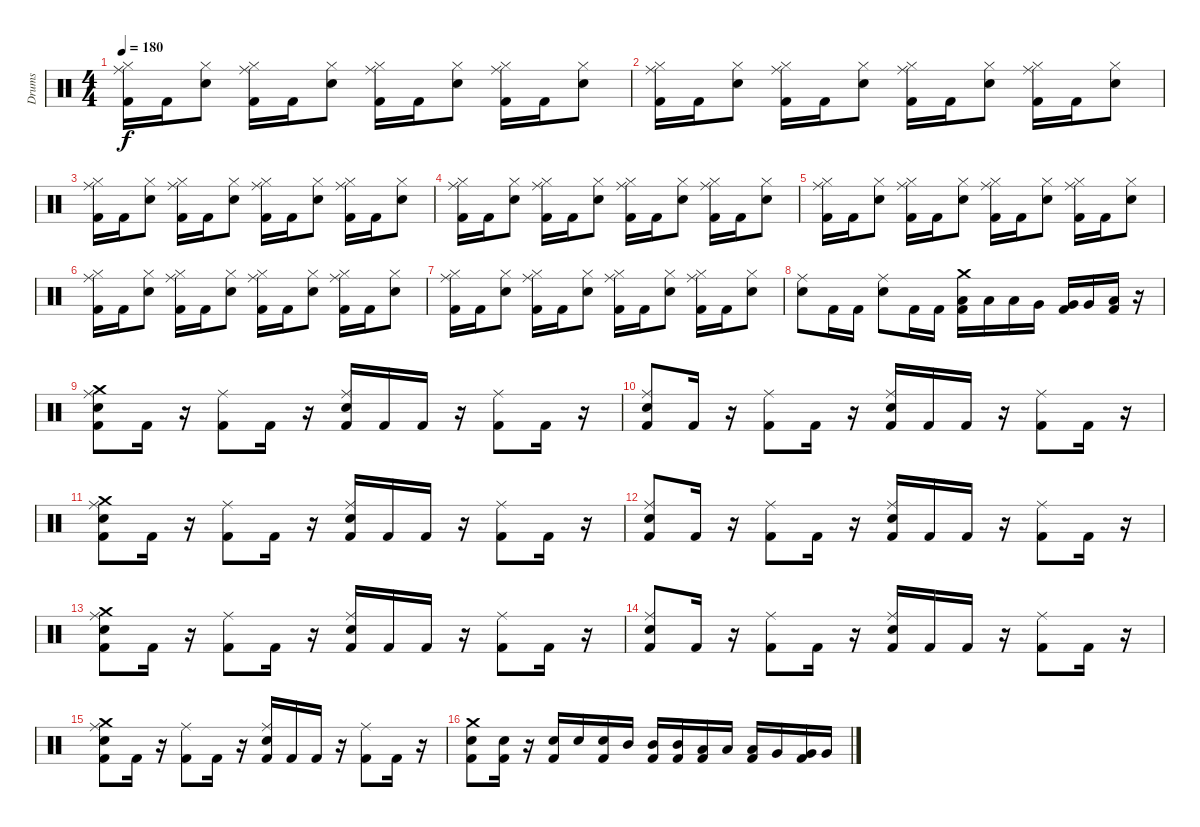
\track ("Drums" "Drums") {instrument percussion}
\staff {score}
\articulation defaults
\ts (4 4)
\tempo 180
\clef neutral
\ks c
("Kick (hit) 2" "Hi-Hat (closed)" "Ride (middle)").16{dy f} "Kick (hit) 2".16 ("Snare (hit) 2" "Hi-Hat (closed)").8 ("Kick (hit) 2" "Hi-Hat (closed)" "Ride (middle)").16 "Kick (hit) 2".16 ("Snare (hit) 2" "Hi-Hat (closed)").8 ("Kick (hit) 2" "Hi-Hat (closed)" "Ride (middle)").16 "Kick (hit) 2".16 ("Snare (hit) 2" "Hi-Hat (closed)").8 ("Kick (hit) 2" "Hi-Hat (closed)" "Ride (middle)").16 "Kick (hit) 2".16 ("Snare (hit) 2" "Hi-Hat (closed)").8 |
("Kick (hit) 2" "Hi-Hat (closed)" "Ride (middle)").16 "Kick (hit) 2".16 ("Snare (hit) 2" "Hi-Hat (closed)").8 ("Kick (hit) 2" "Hi-Hat (closed)" "Ride (middle)").16 "Kick (hit) 2".16 ("Snare (hit) 2" "Hi-Hat (closed)").8 ("Kick (hit) 2" "Hi-Hat (closed)" "Ride (middle)").16 "Kick (hit) 2".16 ("Snare (hit) 2" "Hi-Hat (closed)").8 ("Kick (hit) 2" "Hi-Hat (closed)" "Ride (middle)").16 "Kick (hit) 2".16 ("Snare (hit) 2" "Hi-Hat (closed)").8 |
("Kick (hit) 2" "Hi-Hat (closed)" "Ride (middle)").16 "Kick (hit) 2".16 ("Snare (hit) 2" "Hi-Hat (closed)").8 ("Kick (hit) 2" "Hi-Hat (closed)" "Ride (middle)").16 "Kick (hit) 2".16 ("Snare (hit) 2" "Hi-Hat (closed)").8 ("Kick (hit) 2" "Hi-Hat (closed)" "Ride (middle)").16 "Kick (hit) 2".16 ("Snare (hit) 2" "Hi-Hat (closed)").8 ("Kick (hit) 2" "Hi-Hat (closed)" "Ride (middle)").16 "Kick (hit) 2".16 ("Snare (hit) 2" "Hi-Hat (closed)").8 |
("Kick (hit) 2" "Hi-Hat (closed)" "Ride (middle)").16 "Kick (hit) 2".16 ("Snare (hit) 2" "Hi-Hat (closed)").8 ("Kick (hit) 2" "Hi-Hat (closed)" "Ride (middle)").16 "Kick (hit) 2".16 ("Snare (hit) 2" "Hi-Hat (closed)").8 ("Kick (hit) 2" "Hi-Hat (closed)" "Ride (middle)").16 "Kick (hit) 2".16 ("Snare (hit) 2" "Hi-Hat (closed)").8 ("Kick (hit) 2" "Hi-Hat (closed)" "Ride (middle)").16 "Kick (hit) 2".16 ("Snare (hit) 2" "Hi-Hat (closed)").8 |
("Kick (hit) 2" "Hi-Hat (closed)" "Ride (middle)").16 "Kick (hit) 2".16 ("Snare (hit) 2" "Hi-Hat (closed)").8 ("Kick (hit) 2" "Hi-Hat (closed)" "Ride (middle)").16 "Kick (hit) 2".16 ("Snare (hit) 2" "Hi-Hat (closed)").8 ("Kick (hit) 2" "Hi-Hat (closed)" "Ride (middle)").16 "Kick (hit) 2".16 ("Snare (hit) 2" "Hi-Hat (closed)").8 ("Kick (hit) 2" "Hi-Hat (closed)" "Ride (middle)").16 "Kick (hit) 2".16 ("Snare (hit) 2" "Hi-Hat (closed)").8 |
("Kick (hit) 2" "Hi-Hat (closed)" "Ride (middle)").16 "Kick (hit) 2".16 ("Snare (hit) 2" "Hi-Hat (closed)").8 ("Kick (hit) 2" "Hi-Hat (closed)" "Ride (middle)").16 "Kick (hit) 2".16 ("Snare (hit) 2" "Hi-Hat (closed)").8 ("Kick (hit) 2" "Hi-Hat (closed)" "Ride (middle)").16 "Kick (hit) 2".16 ("Snare (hit) 2" "Hi-Hat (closed)").8 ("Kick (hit) 2" "Hi-Hat (closed)" "Ride (middle)").16 "Kick (hit) 2".16 ("Snare (hit) 2" "Hi-Hat (closed)").8 |
("Kick (hit) 2" "Hi-Hat (closed)" "Ride (middle)").16 "Kick (hit) 2".16 ("Snare (hit) 2" "Hi-Hat (closed)").8 ("Kick (hit) 2" "Hi-Hat (closed)" "Ride (middle)").16 "Kick (hit) 2".16 ("Snare (hit) 2" "Hi-Hat (closed)").8 ("Kick (hit) 2" "Hi-Hat (closed)" "Ride (middle)").16 "Kick (hit) 2".16 ("Snare (hit) 2" "Hi-Hat (closed)").8 ("Kick (hit) 2" "Hi-Hat (closed)" "Ride (middle)").16 "Kick (hit) 2".16 ("Snare (hit) 2" "Hi-Hat (closed)").8 |
("Snare (hit) 2" "Ride (middle)").8 "Kick (hit) 2".16 "Kick (hit) 2".16 ("Snare (hit) 2" "Ride (middle)").8 "Kick (hit) 2".16 "Kick (hit) 2".16 ("Kick (hit) 2" "Low Tom (hit)" "Crash medium (hit)").16 "Low Tom (hit)".16 "Low Tom (hit)".16 "Very Low Tom (hit)".16 ("Kick (hit) 2" "Very Low Tom (hit)").16 "Very Low Tom (hit)".16 ("Kick (hit) 2" "Low Floor Tom (hit)").16 r.16 |
("Kick (hit) 2" "Snare (hit) 2" "Ride (middle)" "Crash medium (hit)").8 "Kick (hit) 2".16 r.16 ("Kick (hit) 2" "Ride (middle)").8 "Kick (hit) 2".16 r.16 ("Kick (hit) 2" "Snare (hit) 2" "Ride (middle)").16 "Kick (hit) 2".16 "Kick (hit) 2".16 r.16 ("Kick (hit) 2" "Ride (middle)").8 "Kick (hit) 2".16 r.16 |
("Kick (hit) 2" "Snare (hit) 2" "Ride (middle)").8 "Kick (hit) 2".16 r.16 ("Kick (hit) 2" "Ride (middle)").8 "Kick (hit) 2".16 r.16 ("Kick (hit) 2" "Snare (hit) 2" "Ride (middle)").16 "Kick (hit) 2".16 "Kick (hit) 2".16 r.16 ("Kick (hit) 2" "Ride (middle)").8 "Kick (hit) 2".16 r.16 |
("Kick (hit) 2" "Snare (hit) 2" "Ride (middle)" "Crash medium (hit)").8 "Kick (hit) 2".16 r.16 ("Kick (hit) 2" "Ride (middle)").8 "Kick (hit) 2".16 r.16 ("Kick (hit) 2" "Snare (hit) 2" "Ride (middle)").16 "Kick (hit) 2".16 "Kick (hit) 2".16 r.16 ("Kick (hit) 2" "Ride (middle)").8 "Kick (hit) 2".16 r.16 |
("Kick (hit) 2" "Snare (hit) 2" "Ride (middle)").8 "Kick (hit) 2".16 r.16 ("Kick (hit) 2" "Ride (middle)").8 "Kick (hit) 2".16 r.16 ("Kick (hit) 2" "Snare (hit) 2" "Ride (middle)").16 "Kick (hit) 2".16 "Kick (hit) 2".16 r.16 ("Kick (hit) 2" "Ride (middle)").8 "Kick (hit) 2".16 r.16 |
("Kick (hit) 2" "Snare (hit) 2" "Ride (middle)" "Crash medium (hit)").8 "Kick (hit) 2".16 r.16 ("Kick (hit) 2" "Ride (middle)").8 "Kick (hit) 2".16 r.16 ("Kick (hit) 2" "Snare (hit) 2" "Ride (middle)").16 "Kick (hit) 2".16 "Kick (hit) 2".16 r.16 ("Kick (hit) 2" "Ride (middle)").8 "Kick (hit) 2".16 r.16 |
("Kick (hit) 2" "Snare (hit) 2" "Ride (middle)").8 "Kick (hit) 2".16 r.16 ("Kick (hit) 2" "Ride (middle)").8 "Kick (hit) 2".16 r.16 ("Kick (hit) 2" "Snare (hit) 2" "Ride (middle)").16 "Kick (hit) 2".16 "Kick (hit) 2".16 r.16 ("Kick (hit) 2" "Ride (middle)").8 "Kick (hit) 2".16 r.16 |
("Kick (hit) 2" "Snare (hit) 2" "Ride (middle)" "Crash medium (hit)").8 "Kick (hit) 2".16 r.16 ("Kick (hit) 2" "Ride (middle)").8 "Kick (hit) 2".16 r.16 ("Kick (hit) 2" "Snare (hit) 2" "Ride (middle)").16 "Kick (hit) 2".16 "Kick (hit) 2".16 r.16 ("Kick (hit) 2" "Ride (middle)").8 "Kick (hit) 2".16 r.16 |
("Kick (hit) 2" "Snare (hit) 2" "Crash medium (hit)").8 ("Kick (hit) 2" "Snare (hit) 2").16 r.16 ("Kick (hit) 2" "Snare (hit) 2").16 "Snare (hit) 2".16 ("Kick (hit) 2" "Snare (hit) 2").16 "Mid Tom (hit)".16 ("Kick (hit) 2" "Mid Tom (hit)").16 ("Kick (hit) 2" "Mid Tom (hit)").16 ("Kick (hit) 2" "Low Tom (hit)").16 "Low Tom (hit)".16 ("Kick (hit) 2" "Low Tom (hit)").16 "Very Low Tom (hit)".16 ("Kick (hit) 2" "Very Low Tom (hit)").16 "Very Low Tom (hit)".16
